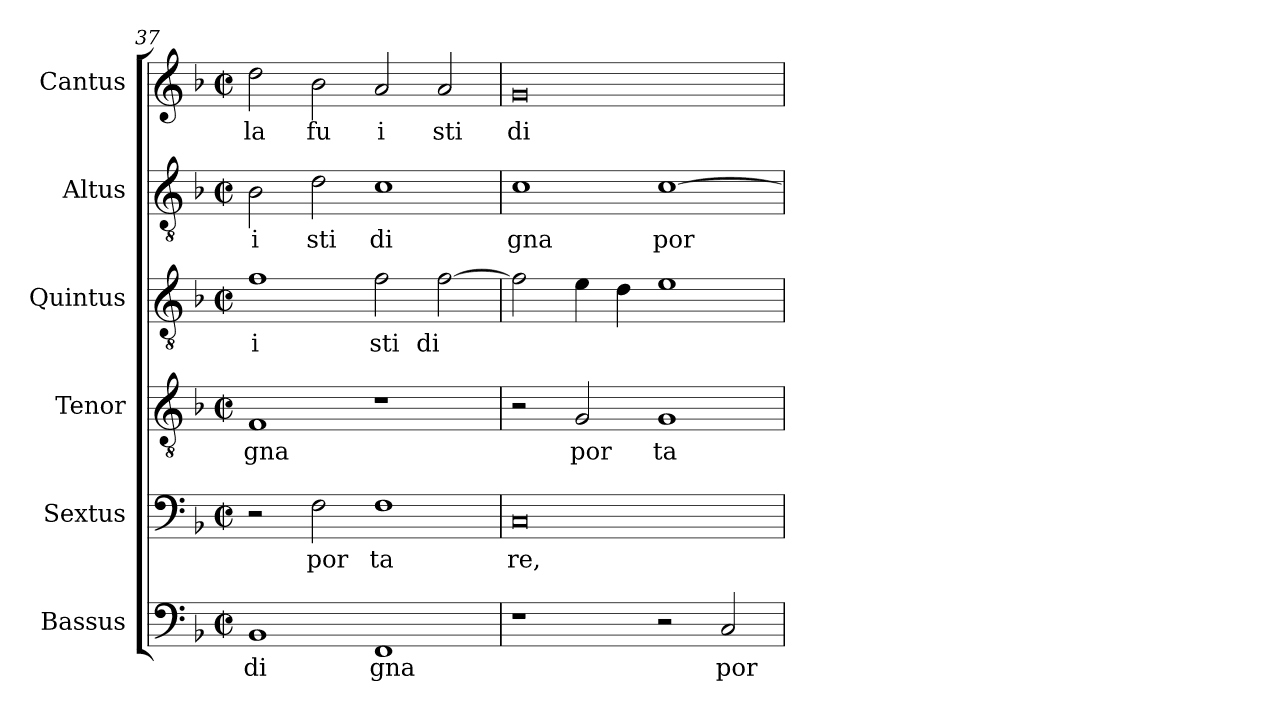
**kern	**text	**kern	**text	**kern	**text	**kern	**text	**kern	**text	**kern	**text
*part6	*part6	*part5	*part5	*part4	*part4	*part3	*part3	*part2	*part2	*part1	*part1
*staff6	*staff6	*staff5	*staff5	*staff4	*staff4	*staff3	*staff3	*staff2	*staff2	*staff1	*staff1
*I"Bassus	*	*I"Sextus	*	*I"Tenor	*	*I"Quintus	*	*I"Altus	*	*I"Cantus	*
*clefF4	*	*clefF4	*	*clefGv2	*	*clefGv2	*	*clefGv2	*	*clefG2	*
*k[b-]	*	*k[b-]	*	*k[b-]	*	*k[b-]	*	*k[b-]	*	*k[b-]	*
*F:	*	*F:	*	*F:	*	*F:	*	*F:	*	*F:	*
*M2/2	*	*M2/2	*	*M2/2	*	*M2/2	*	*M2/2	*	*M2/2	*
*met(c|)	*	*met(c|)	*	*met(c|)	*	*met(c|)	*	*met(c|)	*	*met(c|)	*
=37	=37	=37	=37	=37	=37	=37	=37	=37	=37	=37	=37
!	!LO:LY:b:cj	!	!	!	!LO:LY:b:cj	!	!LO:LY:b:cj	!	!LO:LY:b:cj	!	!LO:LY:b:cj
1BB-	di	2r	.	1F	gna	1f	i	2B-\	i	2dd\	la
!	!	!	!LO:LY:b:cj	!	!	!	!	!	!LO:LY:b:cj	!	!LO:LY:b:cj
.	.	2F\	por	.	.	.	.	2d\	sti	2b-\	fu
!	!LO:LY:b:cj	!	!LO:LY:b:cj	!	!	!	!LO:LY:b:cj	!	!LO:LY:b:cj	!	!LO:LY:b:cj
1FF	gna	1F	ta	1r	.	2f\	sti	1c	di	2a/	i
!	!	!	!	!	!	!	!LO:LY:b:cj	!	!	!	!LO:LY:b:cj
.	.	.	.	.	.	[>2f\	di	.	.	2a/	sti
=38	=38	=38	=38	=38	=38	=38	=38	=38	=38	=38	=38
!	!	!	!LO:LY:b:cj	!	!	!	!	!	!LO:LY:b:cj	!	!LO:LY:b:cj
1r	.	0C	re,	2r	.	2f\]	.	1c	gna	0g	di
!	!	!	!	!	!LO:LY:b:cj	!	!	!	!	!	!
.	.	.	.	2G/	por	4e\	.	.	.	.	.
.	.	.	.	.	.	4d\	.	.	.	.	.
!	!	!	!	!	!LO:LY:b:cj	!	!	!	!LO:LY:b:cj	!	!
2r	.	.	.	1G	ta	1e	.	[<1c	por	.	.
!	!LO:LY:b:cj	!	!	!	!	!	!	!	!	!	!
2C/	por	.	.	.	.	.	.	.	.	.	.
=	=	=	=	=	=	=	=	=	=	=	=
*-	*-	*-	*-	*-	*-	*-	*-	*-	*-	*-	*-
